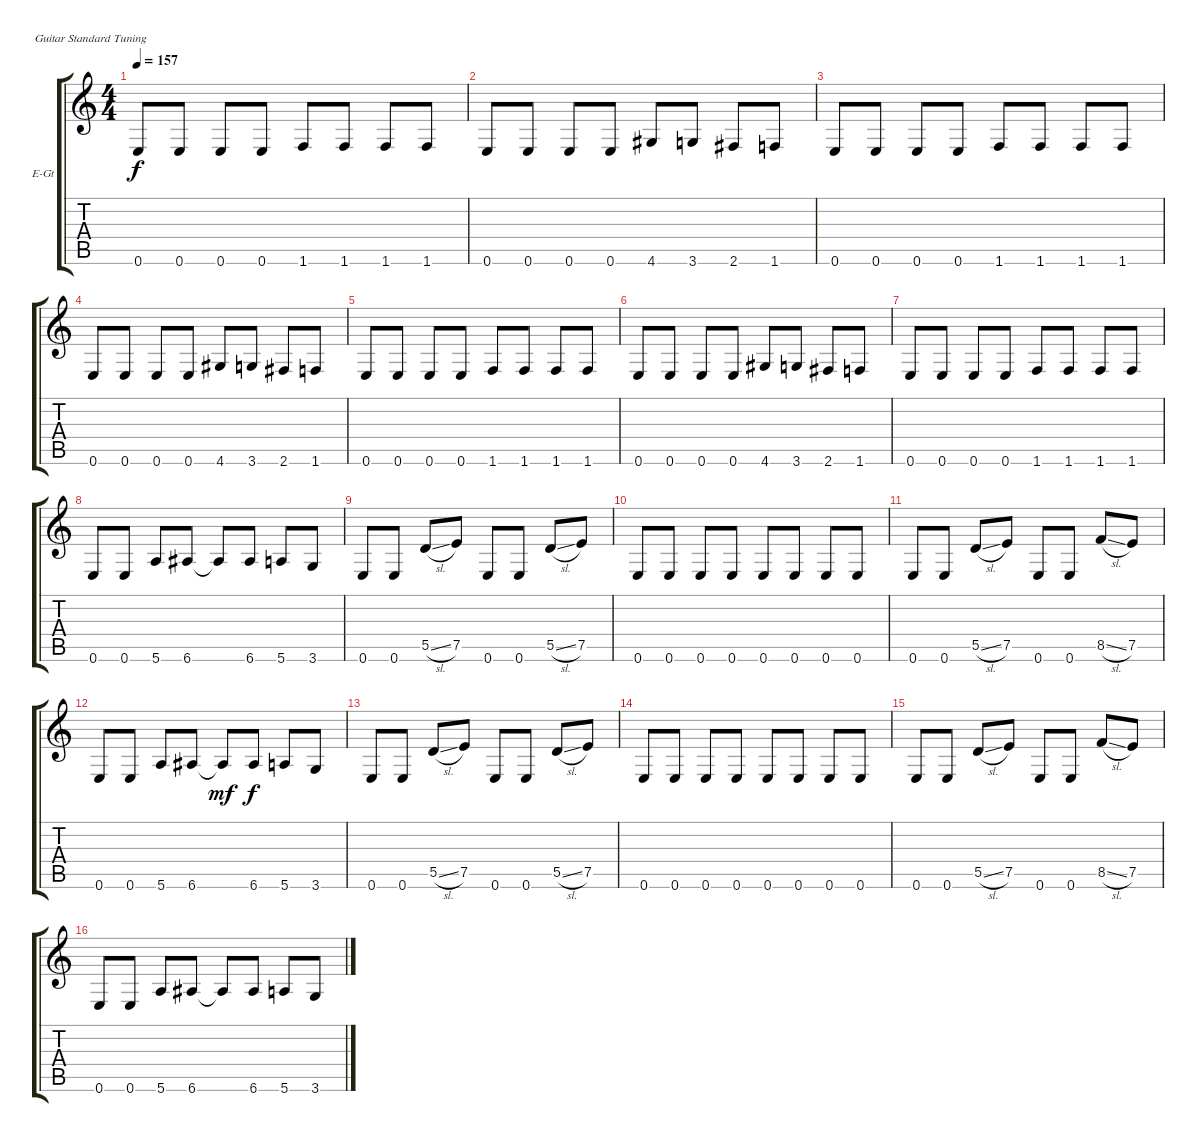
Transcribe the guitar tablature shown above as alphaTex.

\defaultSystemsLayout 4
\bracketExtendMode groupsimilarinstruments
\firstSystemTrackNameOrientation horizontal
\otherSystemsTrackNameOrientation horizontal
\track ("Dave" "E-Gt") {instrument distortionguitar}
\staff {score tabs}
\tuning (E4 B3 G3 D3 A2 E2)
\ts (4 4)
\tempo 157
\clef g2
\ks c
0.6.8{dy f} 0.6.8 0.6.8 0.6.8 1.6.8 1.6.8 1.6.8 1.6.8 |
0.6.8 0.6.8 0.6.8 0.6.8 4.6.8 3.6.8 2.6.8 1.6.8 |
0.6.8 0.6.8 0.6.8 0.6.8 1.6.8 1.6.8 1.6.8 1.6.8 |
0.6.8 0.6.8 0.6.8 0.6.8 4.6.8 3.6.8 2.6.8 1.6.8 |
0.6.8 0.6.8 0.6.8 0.6.8 1.6.8 1.6.8 1.6.8 1.6.8 |
0.6.8 0.6.8 0.6.8 0.6.8 4.6.8 3.6.8 2.6.8 1.6.8 |
0.6.8 0.6.8 0.6.8 0.6.8 1.6.8 1.6.8 1.6.8 1.6.8 |
0.6.8 0.6.8 5.6.8 6.6.8 6.6{t}.8 6.6.8 5.6.8 3.6.8 |
0.6.8 0.6.8 5.5{sl}.8 7.5.8 0.6.8 0.6.8 5.5{sl}.8 7.5.8 |
0.6.8 0.6.8 0.6.8 0.6.8 0.6.8 0.6.8 0.6.8 0.6.8 |
0.6.8 0.6.8 5.5{sl}.8 7.5.8 0.6.8 0.6.8 8.5{sl}.8 7.5.8 |
0.6.8 0.6.8 5.6.8 6.6.8 6.6{t}.8{dy mf} 6.6.8{dy f} 5.6.8 3.6.8 |
0.6.8 0.6.8 5.5{sl}.8 7.5.8 0.6.8 0.6.8 5.5{sl}.8 7.5.8 |
0.6.8 0.6.8 0.6.8 0.6.8 0.6.8 0.6.8 0.6.8 0.6.8 |
0.6.8 0.6.8 5.5{sl}.8 7.5.8 0.6.8 0.6.8 8.5{sl}.8 7.5.8 |
0.6.8 0.6.8 5.6.8 6.6.8 6.6{t}.8 6.6.8 5.6.8 3.6.8
